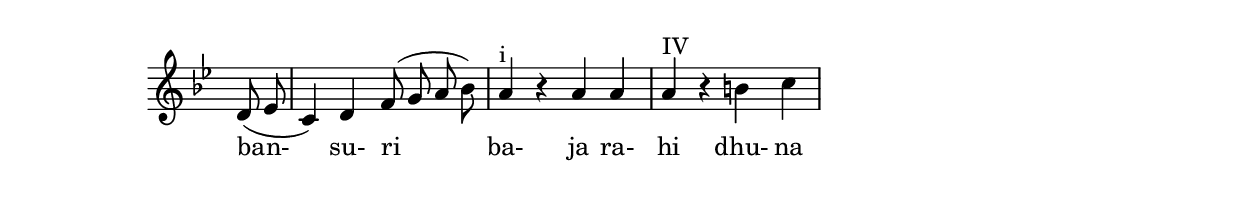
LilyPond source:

#(ly:set-option 'midi-extension "mid")
\version "2.12.3"
\include "english.ly"
\header{


}
%{
Key: D
Mode: phrygian          

                                i            IV         . 
         3              n       +            2         DSnDn
1)|: (Sr | n) S   (gm <P  d)> | P - P  P   | P - D    n     |
           .
      ban-    su-  ri          ba- ja ra-   hi  dhu- na

%}
melody = {
\once \override Staff.TimeSignature #'stencil = ##f
\clef treble
\key c \phrygian
\autoBeamOn
\cadenzaOn


 \bar "|:"  c'8( df'8 \bar "|"  bf4) c'4 ef'8( f'8 g'8 af'8) \bar "|"  g'4^"i" r4 g'4 g'4 \bar "|"  g'4^"IV" r4 a'4 bf'4 \bar "|" \break

}


text = \lyricmode {
ban-   su- ri    ba- ja ra- hi dhu- na 
}

\score{
\transpose c' d'
<<
\new Voice = "one" {
\melody
}
\new Lyrics \lyricsto "one" \text
>>
\layout {
\context {
\Score
\remove "Bar_number_engraver"
}
}
\midi {
\context {
\Score
tempoWholesPerMinute = #(ly:make-moment 200 4)
}
}
}